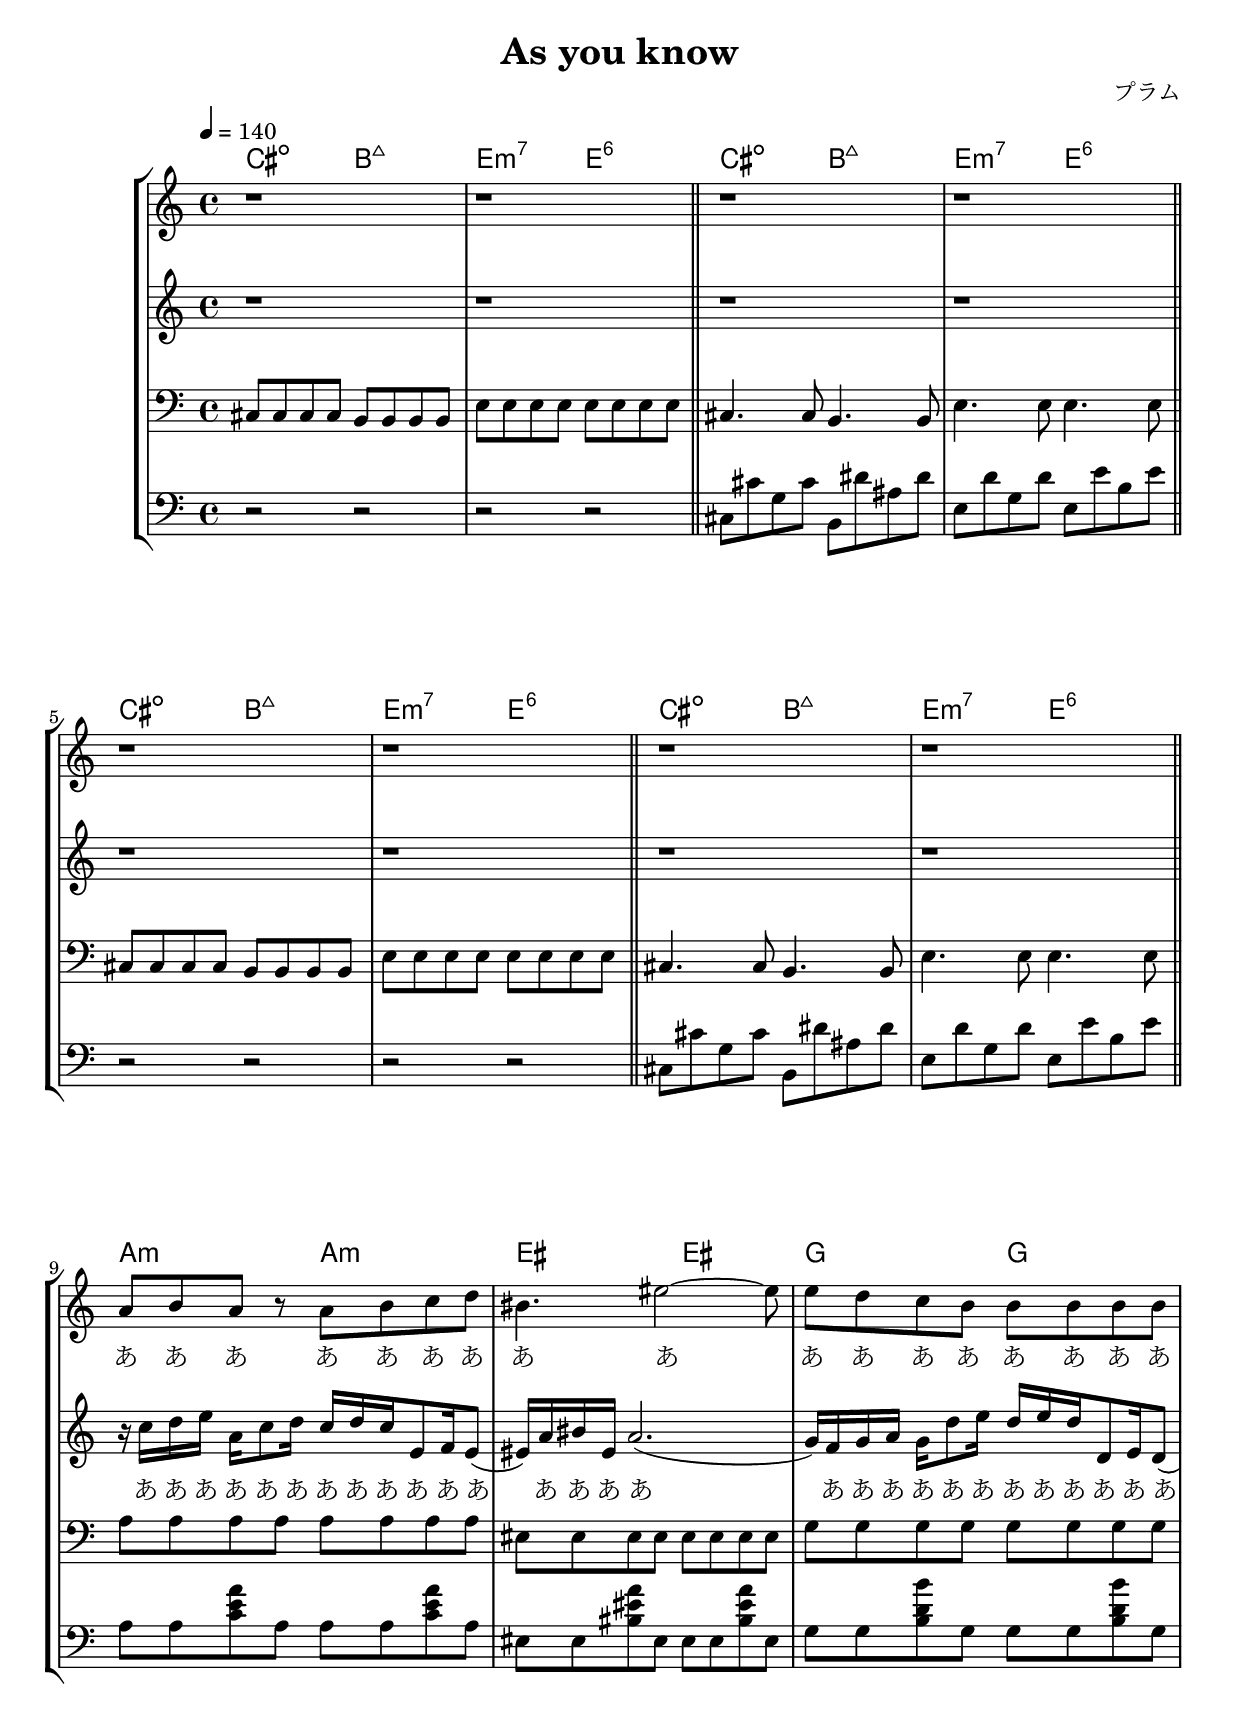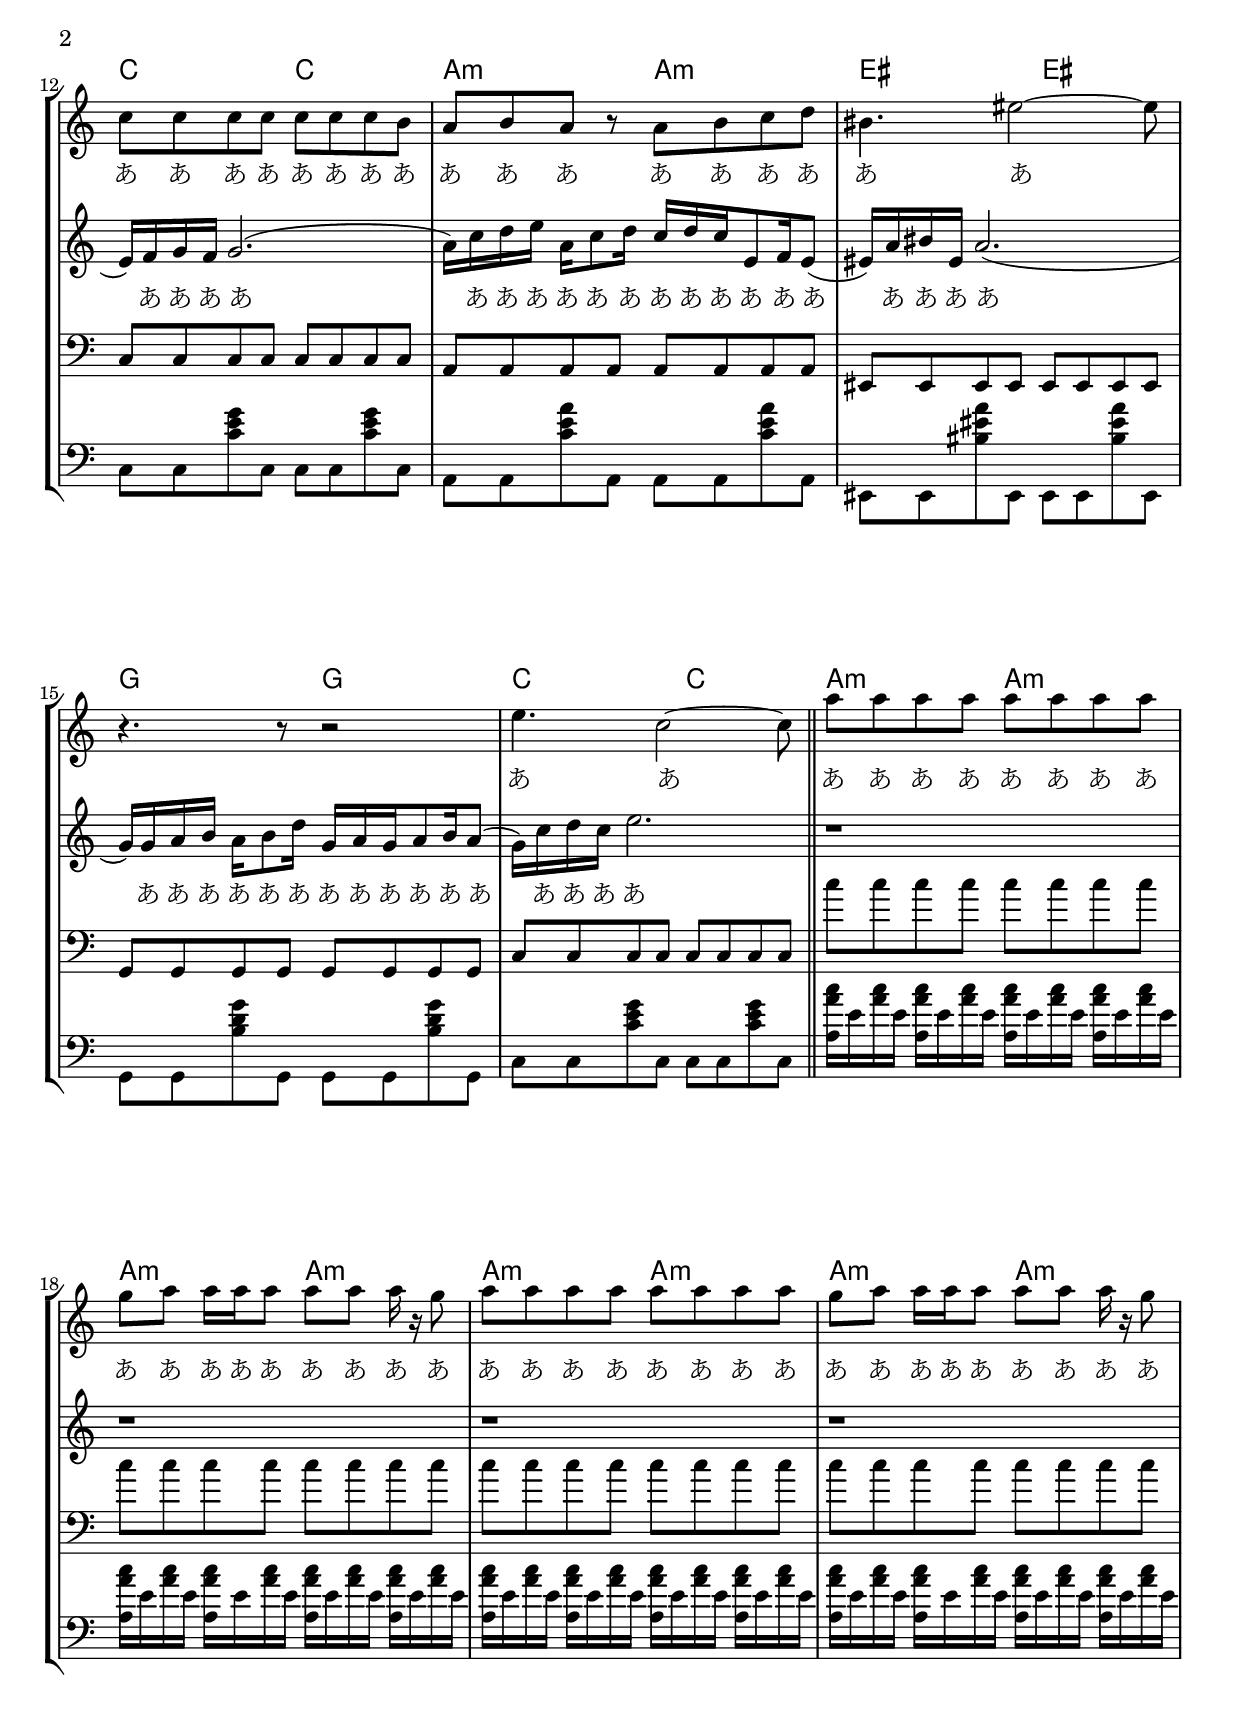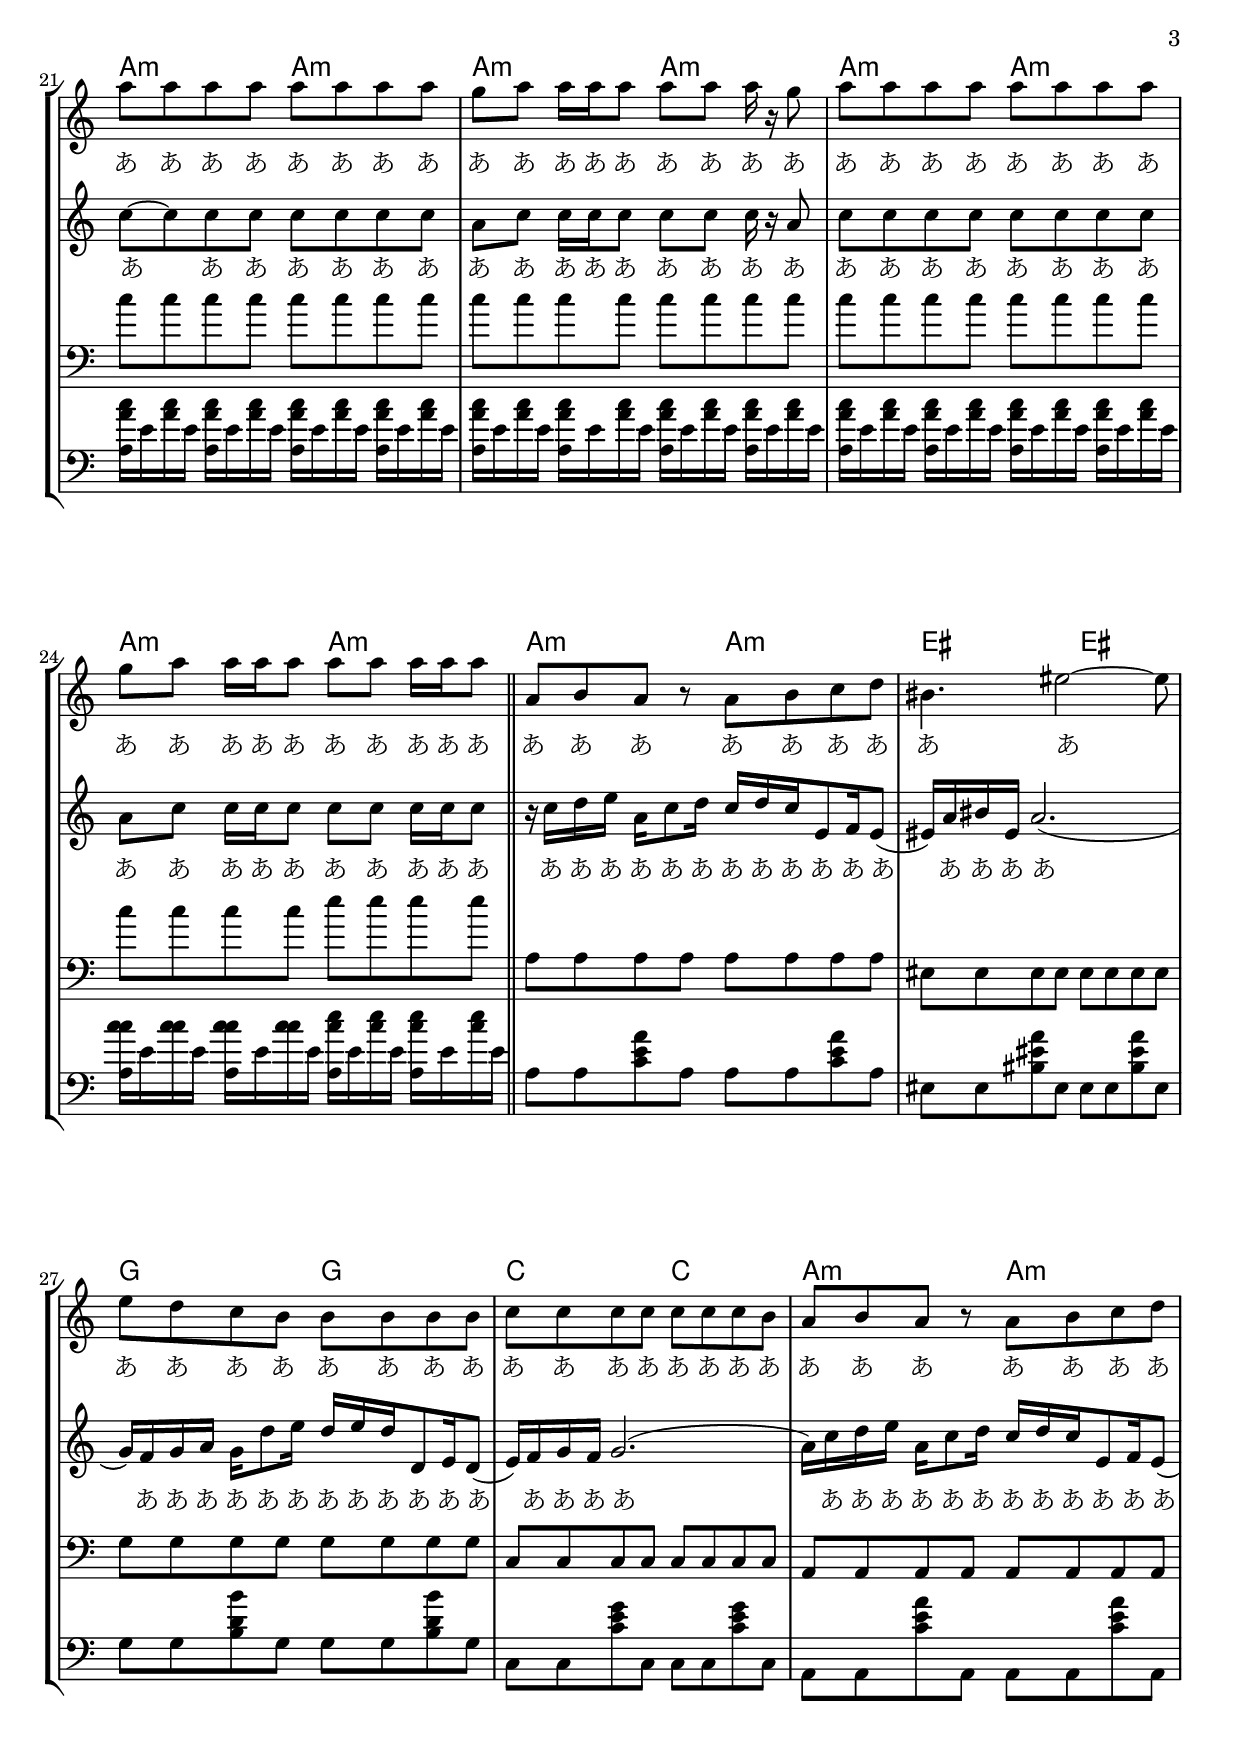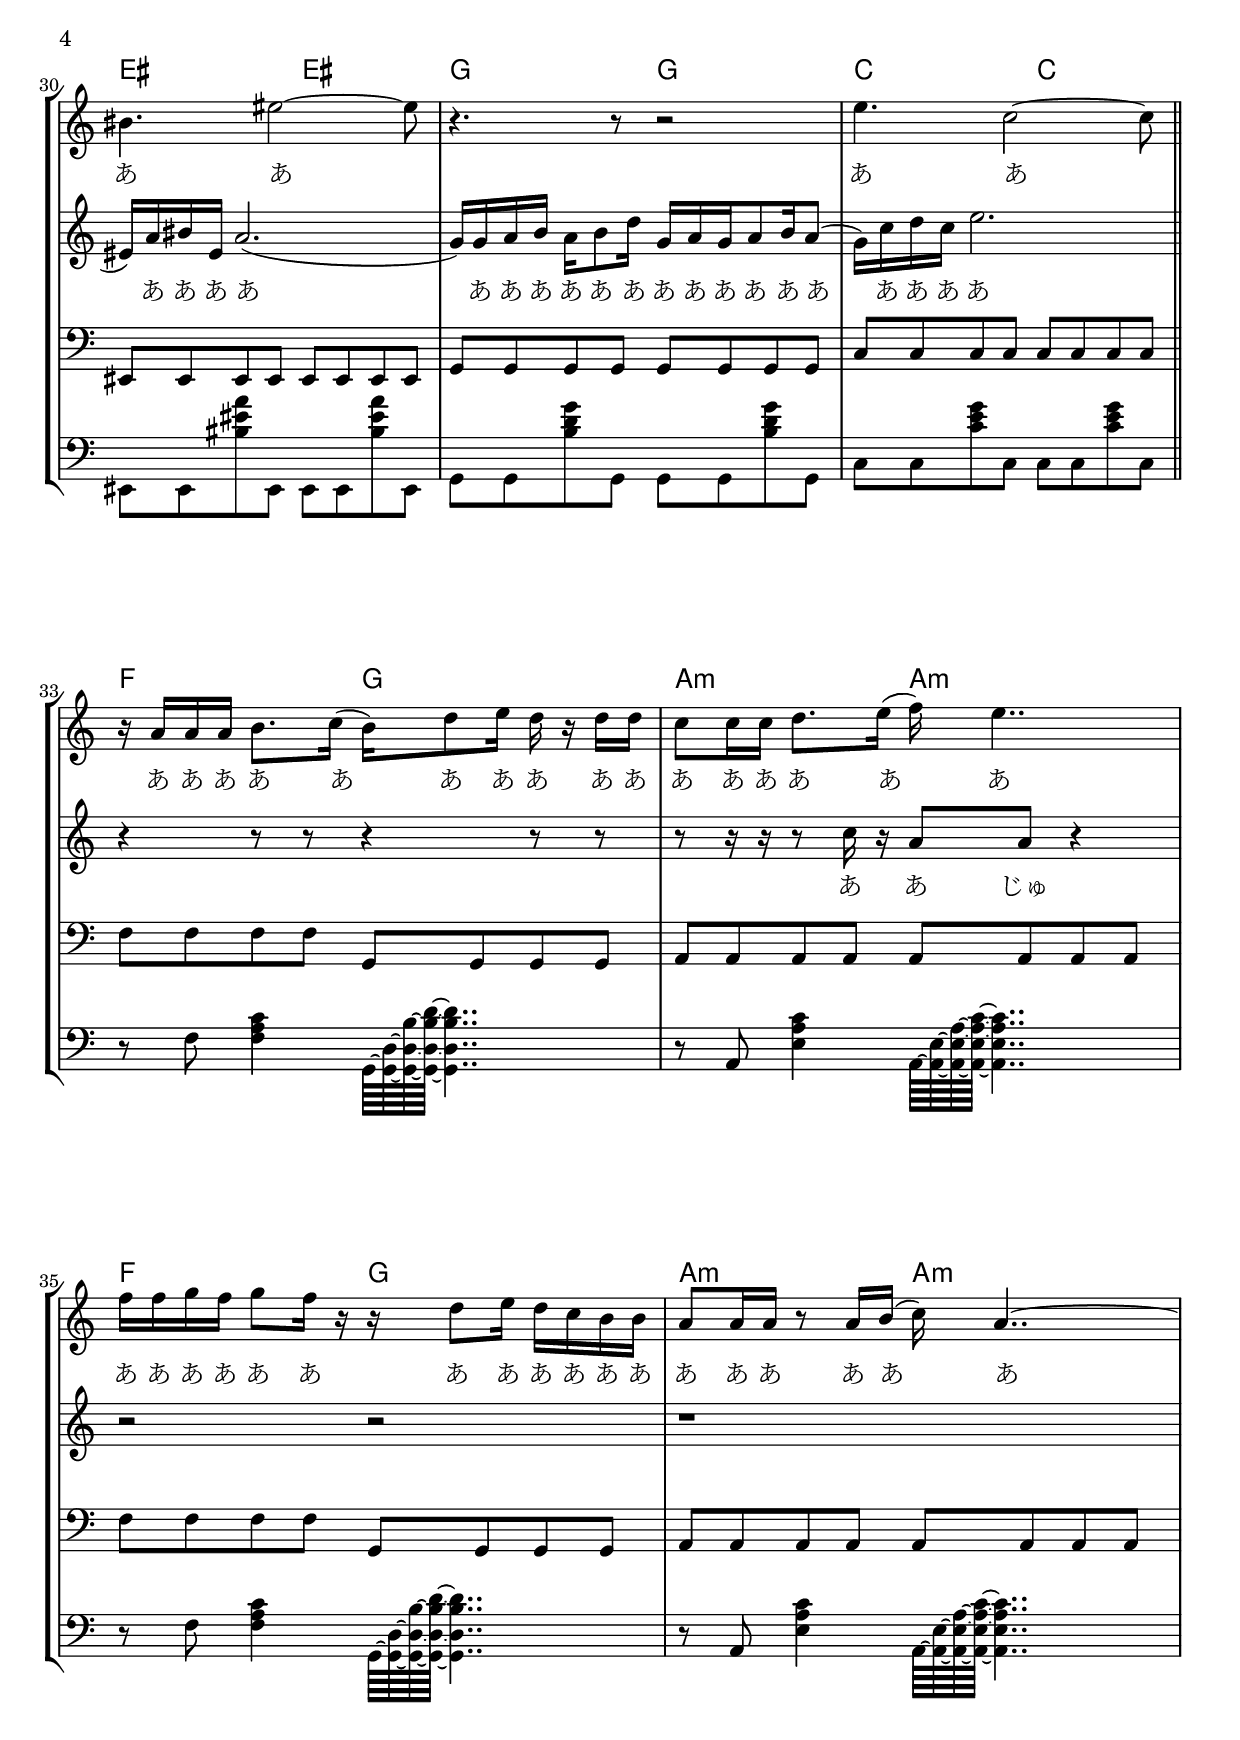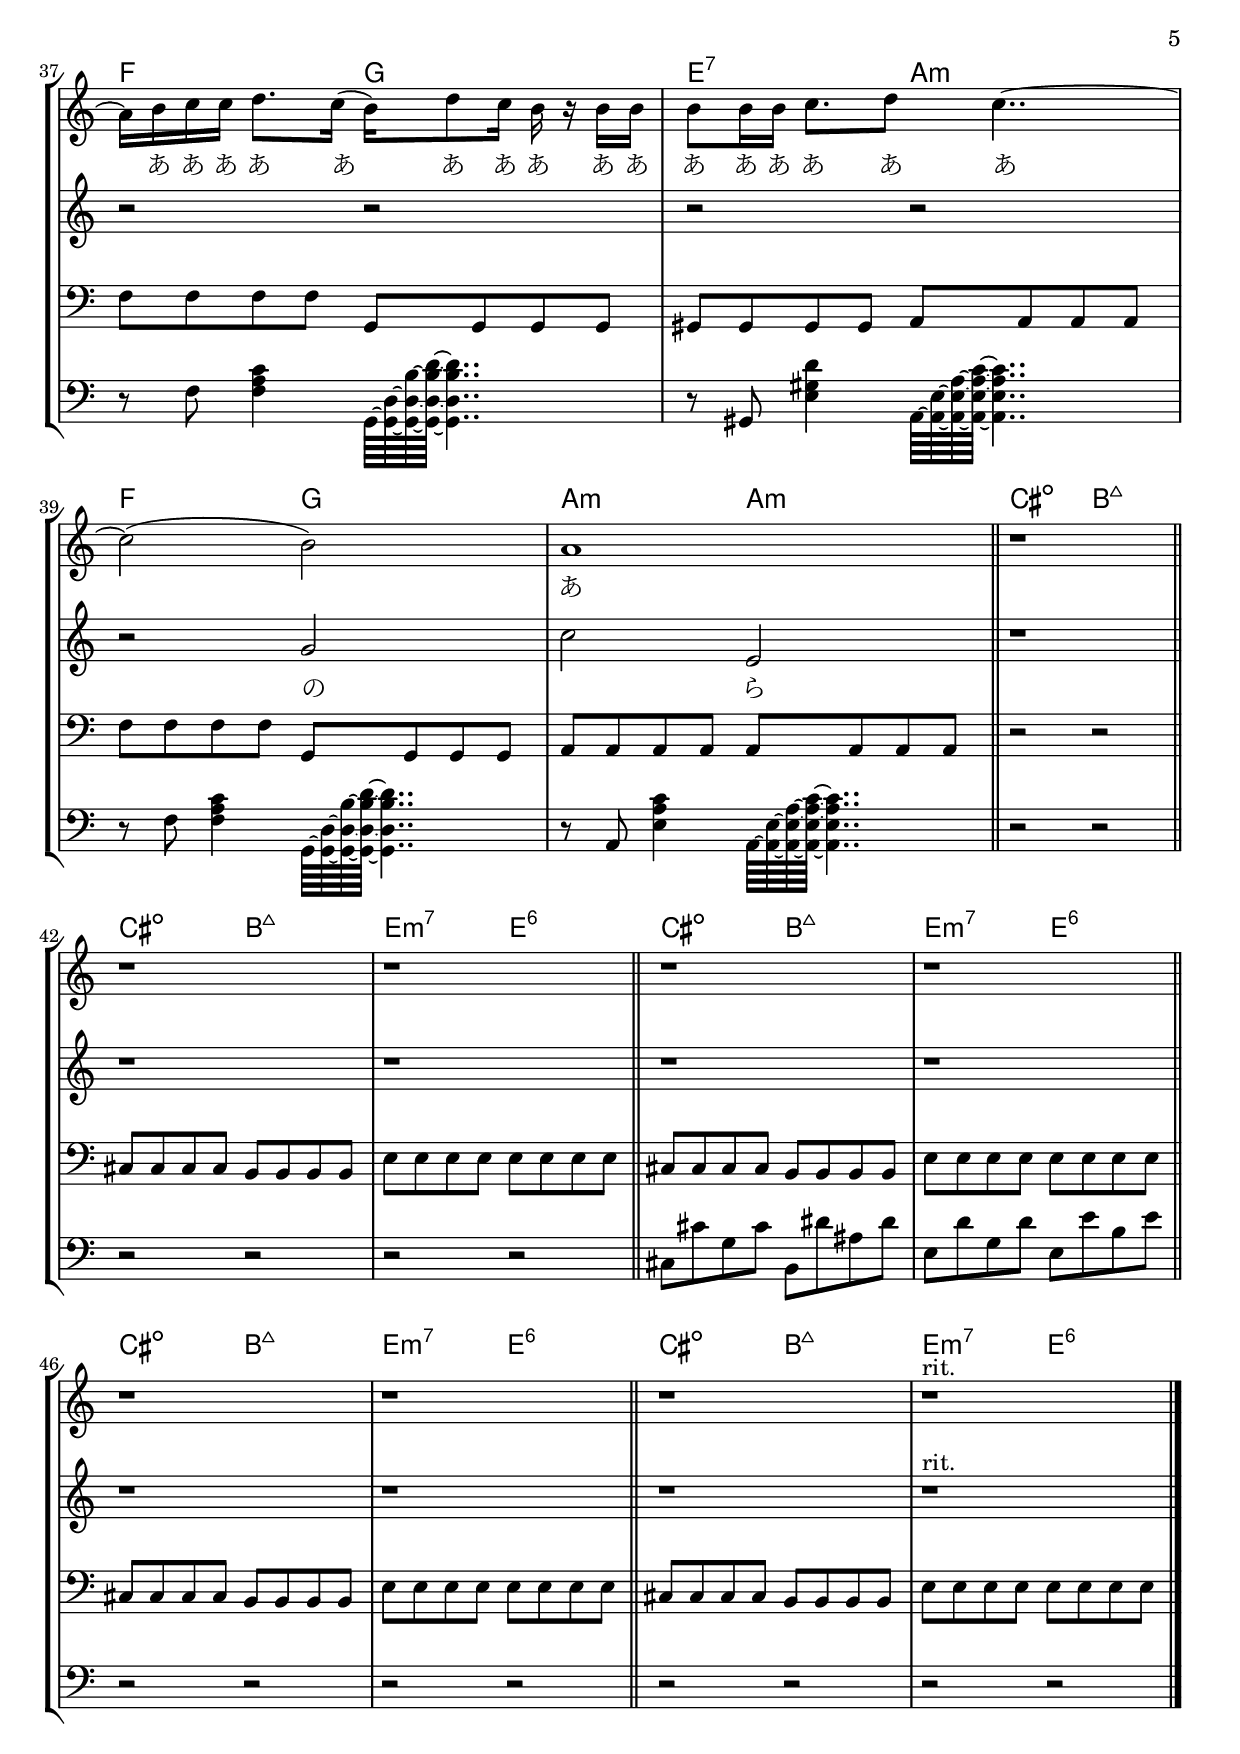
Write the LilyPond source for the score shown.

\version "2.12.1"

\header {
	title = \markup {"As you know"}
	composer = \markup \center-column {プラム}
}

harmony = \chordmode {
	cis2:dim b:maj7 e:m7 e:6 

	cis:dim b:maj7 e:m7 e:6 

	cis:dim b:maj7 e:m7 e:6 

	cis:dim b:maj7 e:m7 e:6 

	a:m a:m eis eis g g c c a:m a:m eis eis g g c c 

	a:m a:m a:m a:m a:m a:m a:m a:m a:m a:m a:m a:m a:m a:m a:m a:m 

	a:m a:m eis eis g g c c a:m a:m eis eis g g c c 

	f g a:m a:m f g a:m a:m f g e:7 a:m f g a:m a:m 

	cis:dim b:maj7 

	cis:dim b:maj7 e:m7 e:6 

	cis:dim b:maj7 e:m7 e:6 

	cis:dim b:maj7 e:m7 e:6 

	cis:dim b:maj7 e:m7 e:6 
}

melody = {
	\key c \major
	\tempo 4 = 140
	r1 | r1   
	r1 | r1   
	r1 | r1   
	r1 | r1   
	\set Staff.midiInstrument = #"Distorted Guitar"
	a'8  b'8  a'8  r8  a'8  b'8  c''8  d''8 
	bis'4.  eis''2~eis''8 
	e''8  d''8  c''8  b'8  b'8  b'8  b'8  b'8 
	c''8  c''8  c''8  c''8  c''8  c''8  c''8  b'8 
	a'8  b'8  a'8  r8  a'8  b'8  c''8  d''8 
	bis'4.  eis''2~eis''8 
	r4.  r8  r2 
	e''4.  c''2~c''8
	\set Staff.midiInstrument = #"Distorted Guitar"
	a''8  a''8  a''8  a''8  a''8  a''8  a''8  a''8 
	g''8  a''8  a''16  a''16  a''8  a''8  a''8  a''16  r16  g''8 
	a''8  a''8  a''8  a''8  a''8  a''8  a''8  a''8 
	g''8  a''8  a''16  a''16  a''8  a''8  a''8  a''16  r16  g''8 
	a''8  a''8  a''8  a''8  a''8  a''8  a''8  a''8 
	g''8  a''8  a''16  a''16  a''8  a''8  a''8  a''16  r16  g''8 
	a''8  a''8  a''8  a''8  a''8  a''8  a''8  a''8 
	g''8  a''8  a''16  a''16  a''8  a''8  a''8  a''16  a''16  a''8
	\set Staff.midiInstrument = #"Distorted Guitar"
	a'8  b'8  a'8  r8  a'8  b'8  c''8  d''8 
	bis'4.  eis''2~eis''8 
	e''8  d''8  c''8  b'8  b'8  b'8  b'8  b'8 
	c''8  c''8  c''8  c''8  c''8  c''8  c''8  b'8 
	a'8  b'8  a'8  r8  a'8  b'8  c''8  d''8 
	bis'4.  eis''2~eis''8 
	r4.  r8  r2 
	e''4.  c''2~c''8
	\set Staff.midiInstrument = #"Electric Grand"
	r16 a'16  a'16  a'16  b'8.  c''16  (b'16)  d''8  e''16  d''16  r16  d''16  d''16 
	c''8  c''16  c''16  d''8.  e''16  (f''16)  e''4.. 
	f''16  f''16  g''16  f''16  g''8  f''16  r16  r16  d''8  e''16  d''16  c''16  b'16  b'16 
	a'8  a'16  a'16  r8  a'16  b'16  (c''16)  a'4..~ 
	a'16  b'16  c''16  c''16  d''8.  c''16  (b'16)  d''8  c''16  b'16  r16  b'16  b'16 
	b'8  b'16  b'16  c''8.  d''8  c''4..~ 
	c''2  (b'2) 
	a'1
	r1   
	r1 | r1   
	r1 | r1   
	r1 | r1   
	r1 | r1^"rit." \bar "|."
}

words = \lyricmode {
	
	
	
	
	あ  あ  あ  あ  あ  あ  あ  あ  あ  あ  あ  あ  あ  あ  あ  あ  あ  あ  あ  あ  あ  あ  あ  あ  あ  あ  あ  あ  あ  あ  あ  あ  あ  あ  あ  あ  
	あ  あ  あ  あ  あ  あ  あ  あ  あ  あ  あ  あ  あ  あ  あ  あ  あ  あ  あ  あ  あ  あ  あ  あ  あ  あ  あ  あ  あ  あ  あ  あ  あ  あ  あ  あ  あ  あ  あ  あ  あ  あ  あ  あ  あ  あ  あ  あ  あ  あ  あ  あ  あ  あ  あ  あ  あ  あ  あ  あ  あ  あ  あ  あ  あ  あ  あ  あ  あ  
	あ  あ  あ  あ  あ  あ  あ  あ  あ  あ  あ  あ  あ  あ  あ  あ  あ  あ  あ  あ  あ  あ  あ  あ  あ  あ  あ  あ  あ  あ  あ  あ  あ  あ  あ  あ  
	あ  あ  あ  あ  あ  あ  あ  あ  あ  あ  あ  あ  あ  あ  あ  あ  あ  あ  あ  あ  あ  あ  あ  あ  あ  あ  あ  あ  あ  あ  あ  あ  あ  あ  あ  あ  あ  あ  あ  あ  あ  あ  あ  あ  あ  あ  あ  あ  あ  あ  あ  
	
	
	
	
	
}

secondmelody = {
	\key c \major
	\tempo 4 = 140
	r1 | r1   
	r1 | r1   
	r1 | r1   
	r1 | r1   
	\set Staff.midiInstrument = #"Electric Grand"
	r16 c''16  d''16  e''16  a'16  c''8  d''16  c''16  d''16  c''16  e'8  f'16  e'8 
	(eis'16)  a'16  bis'16  eis'16  a'2. 
	(g'16)  f'16  g'16  a'16  g'16  d''8  e''16  d''16  e''16  d''16  d'8  e'16  d'8 
	(e'16)  f'16  g'16  f'16  g'2. 
	(a'16)  c''16  d''16  e''16  a'16  c''8  d''16  c''16  d''16  c''16  e'8  f'16  e'8 
	(eis'16)  a'16  bis'16  eis'16  a'2. 
	(g'16)  g'16  a'16  b'16  a'16  b'8  d''16  g'16  a'16  g'16  a'8  b'16  a'8 
	(g'16)  c''16  d''16  c''16  e''2.
	\set Staff.midiInstrument = #"Percussive Organ"
	r1~ 
	r1 
	 r1~ 
	r1 
	 c''8  c''8  c''8  c''8  c''8  c''8  c''8  c''8 
	a'8  c''8  c''16  c''16  c''8  c''8  c''8  c''16  r16  a'8 
	c''8  c''8  c''8  c''8  c''8  c''8  c''8  c''8 
	a'8  c''8  c''16  c''16  c''8  c''8  c''8  c''16  c''16  c''8
	\set Staff.midiInstrument = #"Electric Grand"
	r16 c''16  d''16  e''16  a'16  c''8  d''16  c''16  d''16  c''16  e'8  f'16  e'8 
	(eis'16)  a'16  bis'16  eis'16  a'2. 
	(g'16)  f'16  g'16  a'16  g'16  d''8  e''16  d''16  e''16  d''16  d'8  e'16  d'8 
	(e'16)  f'16  g'16  f'16  g'2. 
	(a'16)  c''16  d''16  e''16  a'16  c''8  d''16  c''16  d''16  c''16  e'8  f'16  e'8 
	(eis'16)  a'16  bis'16  eis'16  a'2. 
	(g'16)  g'16  a'16  b'16  a'16  b'8  d''16  g'16  a'16  g'16  a'8  b'16  a'8 
	(g'16)  c''16  d''16  c''16  e''2.
	\set Staff.midiInstrument = #"fss0.35"
	r4  r8  r8  r4  r8  r8 
	r8  r16  r16  r8  c''16  r16  a'8  a'8  r4~ 
	r2  r2 
	r1 
	r2  r2 
	r2  r2 
	r2  g'2 
	c''2  e'2
	r1   
	r1 | r1   
	r1 | r1   
	r1 | r1   
	r1 | r1^"rit." \bar "|."
}

secondwords = \lyricmode {
	
	
	
	
	あ  あ  あ  あ  あ  あ  あ  あ  あ  あ  あ  あ  あ  あ  あ  あ  あ  あ  あ  あ  あ  あ  あ  あ  あ  あ  あ  あ  あ  あ  あ  あ  あ  あ  あ  あ  あ  あ  あ  あ  あ  あ  あ  あ  あ  あ  あ  あ  あ  あ  あ  あ  あ  あ  あ  あ  あ  あ  あ  あ  あ  あ  あ  あ  
	あ  あ  あ  あ  あ  あ  あ  あ  あ  あ  あ  あ  あ  あ  あ  あ  あ  あ  あ  あ  あ  あ  あ  あ  あ  あ  あ  あ  あ  あ  あ  あ  あ  あ  あ  
	あ  あ  あ  あ  あ  あ  あ  あ  あ  あ  あ  あ  あ  あ  あ  あ  あ  あ  あ  あ  あ  あ  あ  あ  あ  あ  あ  あ  あ  あ  あ  あ  あ  あ  あ  あ  あ  あ  あ  あ  あ  あ  あ  あ  あ  あ  あ  あ  あ  あ  あ  あ  あ  あ  あ  あ  あ  あ  あ  あ  あ  あ  あ  あ  
	あ  じゅ  の  ら  ら  ら  
	
	
	
	
	
}

tempochange = {
	\tempo 4 = 140
	r1 | r1 \bar "||"
	\tempo 4 = 140
	r1 | r1 \bar "||"
	\tempo 4 = 140
	r1 | r1 \bar "||"
	\tempo 4 = 140
	r1 | r1 \bar "||"
	\tempo 4 = 140
	r1 | r1 | r1 | r1 | r1 | r1 | r1 | r1 \bar "||"
	\tempo 4 = 140
	r1 | r1 | r1 | r1 | r1 | r1 | r1 | r1 \bar "||"
	\tempo 4 = 140
	r1 | r1 | r1 | r1 | r1 | r1 | r1 | r1 \bar "||"
	\tempo 4 = 140
	r1 | r1 | r1 | r1 | r1 | r1 | r1 | r1 \bar "||"
	\tempo 4 = 140
	r1 \bar "||"
	\tempo 4 = 140
	r1 | r1 \bar "||"
	\tempo 4 = 140
	r1 | r1 \bar "||"
	\tempo 4 = 140
	r1 | r1 \bar "||"
	\tempo 4 = 140
	r1 | \tempo 4 = 105 r2 \tempo 4 = 93 r2 \bar "|."
}

mainacc = {
	\clef bass
	\set Staff.midiInstrument = #"Acoustic Bass"
	\key c \major
	\tempo 4 = 140
	cis8 cis8 cis8 cis8
	b,8 b,8 b,8 b,8
	e8 e8 e8 e8
	e8 e8 e8 e8
	\bar "||"

	\set Staff.midiInstrument = #"Distorted Guitar"
	cis4.cis8
	b,4.b,8
	e4.e8
	e4.e8
	\bar "||"

	\set Staff.midiInstrument = #"Acoustic Bass"
	cis8 cis8 cis8 cis8
	b,8 b,8 b,8 b,8
	e8 e8 e8 e8
	e8 e8 e8 e8
	\bar "||"

	\set Staff.midiInstrument = #"Distorted Guitar"
	cis4.cis8
	b,4.b,8
	e4.e8
	e4.e8
	\bar "||"

	\set Staff.midiInstrument = #"Distorted Guitar"
	a8 a8 a8 a8
	a8 a8 a8 a8
	eis8 eis8 eis8 eis8
	eis8 eis8 eis8 eis8
	g8 g8 g8 g8
	g8 g8 g8 g8
	c8 c8 c8 c8
	c8 c8 c8 c8
	a,8 a,8 a,8 a,8
	a,8 a,8 a,8 a,8
	eis,8 eis,8 eis,8 eis,8
	eis,8 eis,8 eis,8 eis,8
	g,8 g,8 g,8 g,8
	g,8 g,8 g,8 g,8
	c8 c8 c8 c8
	c8 c8 c8 c8
	\bar "||"

	\set Staff.midiInstrument = #"Acoustic Bass"
	c''8 c''8 c''8 c''8
	c''8 c''8 c''8 c''8
	c''8 c''8 c''8 c''8
	c''8 c''8 c''8 c''8
	c''8 c''8 c''8 c''8
	c''8 c''8 c''8 c''8
	c''8 c''8 c''8 c''8
	c''8 c''8 c''8 c''8
	c''8 c''8 c''8 c''8
	c''8 c''8 c''8 c''8
	c''8 c''8 c''8 c''8
	c''8 c''8 c''8 c''8
	c''8 c''8 c''8 c''8
	c''8 c''8 c''8 c''8
	c''8 c''8 c''8 c''8
	e''8 e''8 e''8 e''8
	\bar "||"

	\set Staff.midiInstrument = #"Distorted Guitar"
	a8 a8 a8 a8
	a8 a8 a8 a8
	eis8 eis8 eis8 eis8
	eis8 eis8 eis8 eis8
	g8 g8 g8 g8
	g8 g8 g8 g8
	c8 c8 c8 c8
	c8 c8 c8 c8
	a,8 a,8 a,8 a,8
	a,8 a,8 a,8 a,8
	eis,8 eis,8 eis,8 eis,8
	eis,8 eis,8 eis,8 eis,8
	g,8 g,8 g,8 g,8
	g,8 g,8 g,8 g,8
	c8 c8 c8 c8
	c8 c8 c8 c8
	\bar "||"

	\set Staff.midiInstrument = #"Acoustic Bass"
	f8 f8 f8 f8
	g,8 g,8 g,8 g,8
	a,8 a,8 a,8 a,8
	a,8 a,8 a,8 a,8
	f8 f8 f8 f8
	g,8 g,8 g,8 g,8
	a,8 a,8 a,8 a,8
	a,8 a,8 a,8 a,8
	f8 f8 f8 f8
	g,8 g,8 g,8 g,8
	gis,8 gis,8 gis,8 gis,8
	a,8 a,8 a,8 a,8
	f8 f8 f8 f8
	g,8 g,8 g,8 g,8
	a,8 a,8 a,8 a,8
	a,8 a,8 a,8 a,8
	\bar "||"

	\set Staff.midiInstrument = #"Acoustic grand"
	r2
	r2
	\bar "||"

	\set Staff.midiInstrument = #"Acoustic Bass"
	cis8 cis8 cis8 cis8
	b,8 b,8 b,8 b,8
	e8 e8 e8 e8
	e8 e8 e8 e8
	\bar "||"

	\set Staff.midiInstrument = #"Distorted Guitar"
	cis8 cis8 cis8 cis8
	b,8 b,8 b,8 b,8
	e8 e8 e8 e8
	e8 e8 e8 e8
	\bar "||"

	\set Staff.midiInstrument = #"Acoustic Bass"
	cis8 cis8 cis8 cis8
	b,8 b,8 b,8 b,8
	e8 e8 e8 e8
	e8 e8 e8 e8
	\bar "||"

	\set Staff.midiInstrument = #"Acoustic Bass"
	cis8 cis8 cis8 cis8
	b,8 b,8 b,8 b,8
	e8 e8 e8 e8
	e8 e8 e8 e8
	\bar "|."
}

subacc = {
	\clef bass
	\set Staff.midiInstrument = #"Acoustic grand"
	\key c \major
	\tempo 4 = 140
	r2
	r2
	r2
	r2
	\bar "||"

	\set Staff.midiInstrument = #"Guitar harmonics"
	cis8 cis' g cis'
	b,8 dis' ais dis'
	e8 d' g d'
	e8 e' b e'
	\bar "||"

	\set Staff.midiInstrument = #"Acoustic grand"
	r2
	r2
	r2
	r2
	\bar "||"

	\set Staff.midiInstrument = #"Guitar harmonics"
	cis8 cis' g cis'
	b,8 dis' ais dis'
	e8 d' g d'
	e8 e' b e'
	\bar "||"

	\set Staff.midiInstrument = #"Electric Grand"
	a8 a8 <c' e' a'>8 a8
	a8 a8 <c' e' a'>8 a8
	eis8 eis8 <bis eis' a'>8 eis8
	eis8 eis8 <bis eis' a'>8 eis8
	g8 g8 <b d' b'>8 g8
	g8 g8 <b d' b'>8 g8
	c8 c8 <c' e' g'>8 c8
	c8 c8 <c' e' g'>8 c8
	a,8 a,8 <c' e' a'>8 a,8
	a,8 a,8 <c' e' a'>8 a,8
	eis,8 eis,8 <bis eis' a'>8 eis,8
	eis,8 eis,8 <bis eis' a'>8 eis,8
	g,8 g,8 <b d' g'>8 g,8
	g,8 g,8 <b d' g'>8 g,8
	c8 c8 <c' e' g'>8 c8
	c8 c8 <c' e' g'>8 c8
	\bar "||"

	\set Staff.midiInstrument = #"Electric Grand"
	<a a' c''>16 e'16 <a' c''>16 e'16   <a a' c''>16 e'16 <a' c''>16 e'16
	<a a' c''>16 e'16 <a' c''>16 e'16   <a a' c''>16 e'16 <a' c''>16 e'16
	<a a' c''>16 e'16 <a' c''>16 e'16   <a a' c''>16 e'16 <a' c''>16 e'16
	<a a' c''>16 e'16 <a' c''>16 e'16   <a a' c''>16 e'16 <a' c''>16 e'16
	<a a' c''>16 e'16 <a' c''>16 e'16   <a a' c''>16 e'16 <a' c''>16 e'16
	<a a' c''>16 e'16 <a' c''>16 e'16   <a a' c''>16 e'16 <a' c''>16 e'16
	<a a' c''>16 e'16 <a' c''>16 e'16   <a a' c''>16 e'16 <a' c''>16 e'16
	<a a' c''>16 e'16 <a' c''>16 e'16   <a a' c''>16 e'16 <a' c''>16 e'16
	<a a' c''>16 e'16 <a' c''>16 e'16   <a a' c''>16 e'16 <a' c''>16 e'16
	<a a' c''>16 e'16 <a' c''>16 e'16   <a a' c''>16 e'16 <a' c''>16 e'16
	<a a' c''>16 e'16 <a' c''>16 e'16   <a a' c''>16 e'16 <a' c''>16 e'16
	<a a' c''>16 e'16 <a' c''>16 e'16   <a a' c''>16 e'16 <a' c''>16 e'16
	<a a' c''>16 e'16 <a' c''>16 e'16   <a a' c''>16 e'16 <a' c''>16 e'16
	<a a' c''>16 e'16 <a' c''>16 e'16   <a a' c''>16 e'16 <a' c''>16 e'16
	<a c'' c''>16 e'16 <c'' c''>16 e'16   <a c'' c''>16 e'16 <c'' c''>16 e'16
	<a c'' e''>16 e'16 <c'' e''>16 e'16   <a c'' e''>16 e'16 <c'' e''>16 e'16
	\bar "||"

	\set Staff.midiInstrument = #"Electric Grand"
	a8 a8 <c' e' a'>8 a8
	a8 a8 <c' e' a'>8 a8
	eis8 eis8 <bis eis' a'>8 eis8
	eis8 eis8 <bis eis' a'>8 eis8
	g8 g8 <b d' b'>8 g8
	g8 g8 <b d' b'>8 g8
	c8 c8 <c' e' g'>8 c8
	c8 c8 <c' e' g'>8 c8
	a,8 a,8 <c' e' a'>8 a,8
	a,8 a,8 <c' e' a'>8 a,8
	eis,8 eis,8 <bis eis' a'>8 eis,8
	eis,8 eis,8 <bis eis' a'>8 eis,8
	g,8 g,8 <b d' g'>8 g,8
	g,8 g,8 <b d' g'>8 g,8
	c8 c8 <c' e' g'>8 c8
	c8 c8 <c' e' g'>8 c8
	\bar "||"

	\set Staff.midiInstrument = #"Electric Grand"
	r8 f8 <f a c'>4
	g,64~ <g,~ d~> <g,~ d~ b~> <g, d b d'>~ <g, d b d'>4..
	r8 a,8 <e a c'>4
	a,64~ <a,~ e~> <a,~ e~ a~> <a, e a c'>~ <a, e a c'>4..
	r8 f8 <f a c'>4
	g,64~ <g,~ d~> <g,~ d~ b~> <g, d b d'>~ <g, d b d'>4..
	r8 a,8 <e a c'>4
	a,64~ <a,~ e~> <a,~ e~ a~> <a, e a c'>~ <a, e a c'>4..
	r8 f8 <f a c'>4
	g,64~ <g,~ d~> <g,~ d~ b~> <g, d b d'>~ <g, d b d'>4..
	r8 gis,8 <e gis d'>4
	a,64~ <a,~ e~> <a,~ e~ a~> <a, e a c'>~ <a, e a c'>4..
	r8 f8 <f a c'>4
	g,64~ <g,~ d~> <g,~ d~ b~> <g, d b d'>~ <g, d b d'>4..
	r8 a,8 <e a c'>4
	a,64~ <a,~ e~> <a,~ e~ a~> <a, e a c'>~ <a, e a c'>4..
	\bar "||"

	\set Staff.midiInstrument = #"Acoustic grand"
	r2
	r2
	\bar "||"

	\set Staff.midiInstrument = #"Acoustic grand"
	r2
	r2
	r2
	r2
	\bar "||"

	\set Staff.midiInstrument = #"Guitar harmonics"
	cis8 cis' g cis'
	b,8 dis' ais dis'
	e8 d' g d'
	e8 e' b e'
	\bar "||"

	\set Staff.midiInstrument = #"Acoustic grand"
	r2
	r2
	r2
	r2
	\bar "||"

	\set Staff.midiInstrument = #"Acoustic grand"
	r2
	r2
	r2
	r2
	\bar "|."
}

percA = {
	\drummode {
	r8 cymr16 cymr16 cymr8 cymr16 cymr16 cymr8 cymr16 cymr16 cymr8 cymr8  |cymr8 cymr16 cymr16 cymr8 cymr16 cymr16 cymr8 cymr16 cymr16 cymr8 cymr8  \bar "||"
	r2 hho2  |r2 hho2  \bar "||"
	r8 cymr16 cymr16 cymr8 cymr16 cymr16 cymr8 cymr16 cymr16 cymr8 cymr8  |cymr8 cymr16 cymr16 cymr8 cymr16 cymr16 cymr8 cymr16 cymr16 cymr8 cymr8  \bar "||"
	r8 hho8 hho8 hho8 hho8 hho8 hho8 hho8  |hho8 hho8 hho2.  \bar "||"
	r8 cymr16 cymr16 cymr8 cymr16 cymr16 cymr8 cymr16 cymr16 cymr8 cymr8  |cymr8 cymr16 cymr16 cymr8 cymr16 cymr16 cymr8 cymr16 cymr16 cymr8 cymr8  |cymr8 cymr16 cymr16 cymr8 cymr16 cymr16 cymr8 cymr16 cymr16 cymr8 cymr16 cymr16  |cymr8 cymr16 cymr16 cymr8 cymr16 cymr16 cymr8 cymr16 cymr16 cymr8 cymr8  |r8 cymr16 cymr16 cymr8 cymr16 cymr16 cymr8 cymr16 cymr16 cymr8 cymr8  |cymr8 cymr16 cymr16 cymr8 cymr16 cymr16 cymr8 cymr16 cymr16 cymr8 cymr8  |cymr8 cymr16 cymr16 cymr8 cymr16 cymr16 cymr8 cymr16 cymr16 cymr8 cymr16 cymr16  |cymr8 cymr16 cymr16 cymr8 cymr16 cymr16 cymr8 cymr16 cymr16 cymr8 cymr8  \bar "||"
	hh8 hh8 hh8 hh8 hh8 hh8 hh8 hh8  |hh8 hh8 hh8 hh8 hh4 hh8 hh8  |hh8 hh8 hh8 hh8 hh8 hh8 hh8 hh8  |hh8 hh8 hh8 hh2 r8  |hh8 hh8 hh8 hh8 hh8 hh8 hh8 hh8  |hh8 hh8 hh8 hh8 hh4 hh8 hh8  |hh8 hh8 hh8 hh8 hh8 hh8 hh8 hh8  |r8 hh2. r8  \bar "||"
	cymc1  |r1  |r1  |r1  |cymc1  |r1  |r1  |r1  \bar "||"
	hh8 hh8 hh8 hh8 hh8 hh8 hh8 hh8  |hh8 hh8 hh8 hh8 hh4 hh8 hh8  |hh8 hh8 hh8 hh8 hh8 hh8 hh8 hh8  |hh8 hh8 hh8 hh2 r8  |hh8 hh8 hh8 hh8 hh8 hh8 hh8 hh8  |hh8 hh8 hh8 hh8 hh4 hh8 hh8  |hh8 hh8 hh8 hh8 hh8 hh8 hh8 hh8  |r8 hh2. r8  \bar "||"
	cymr8 cymr16 cymr16 cymr8 cymr16 cymr16 cymr8 cymr16 cymr16 cymr8 cymr8  \bar "||"
	r8 cymr16 cymr16 cymr8 cymr16 cymr16 cymr8 cymr16 cymr16 cymr8 cymr8  |cymr8 cymr16 cymr16 cymr8 cymr16 cymr16 cymr8 cymr16 cymr16 cymr8 cymr8  \bar "||"
	r2 hho2  |r2 hho2  \bar "||"
	r8 cymr16 cymr16 cymr8 cymr16 cymr16 cymr8 cymr16 cymr16 cymr8 cymr8  |cymr8 cymr16 cymr16 cymr8 cymr16 cymr16 cymr8 cymr16 cymr16 cymr8 cymr8  \bar "||"
	r1 |r1 \bar "|."
	}
}

percB = {
	\drummode {
	r4 sn2 sn4  |r4 sn2 sn8 sn16 sn16  \bar "||"
	r8 hh16 hh16 hh8 hh16 hh8. hh16 hh16 hh8 hh16 hh16  |hh8 hh16 hh16 hh8 hh16 hh8 hh4. r16  \bar "||"
	r4 sn2 sn4  |r4 sn2 sn8 sn16 sn16  \bar "||"
	r8 sn4 sn4 sn4 sn8  |r8 sn8. sn16 sn8 sn16 sn16 sn16 sn8. sn8  \bar "||"
	r4 sn2 sn4  |r4 sn8 sn4. sn4  |r4 sn2 sn4  |r4 sn8 sn4. sn4  |r4 sn2 sn4  |r4 sn8 sn4. sn4  |r4 sn2 sn4  |r4 sn2 sn8 sn16 sn16  \bar "||"
	r4 sn8. sn8 sn8. sn8. sn16  |r4 sn8. sn8 sn8. sn4  |r4 sn8. sn8 sn8. sn8. sn16  |r8 sn8 sn4 sn8 sn16 sn8 sn8 sn16  |r4 sn8. sn8 sn8. sn8. sn16  |r4 sn8. sn8 sn8. sn4  |r4 sn8. sn8 sn8. sn8. sn16  |r4 sn2 sn4  \bar "||"
	r8 hho8 hho8 hho8 hho8 hho8 hho8 hho8  |hho8 hho8 hho8 hho8 hho8 hho8 hho8 hho8  |hho8 hho8 hho8 hho8 hho8 hho8 hho8 hho8  |hho8 hho8 hho8 hho8 hho8 hho4.  |r8 hho8 hho8 hho8 hho8 hho8 hho8 hho8  |hho8 hho8 hho8 hho8 hho8 hho8 hho8 hho8  |hho8 hho8 hho8 hho8 hho8 hho8 hho8 hho8  |hho8 hho8 hho8 hho8 hho8 hho4.  \bar "||"
	r4 sn8. sn8 sn8. sn8. sn16  |r4 sn8. sn8 sn8. sn4  |r4 sn8. sn8 sn8. sn8. sn16  |r8 sn8 sn4 sn8 sn16 sn8 sn8 sn16  |r4 sn8. sn8 sn8. sn8. sn16  |r4 sn8. sn8 sn8. sn4  |r4 sn8. sn8 sn8. sn8. sn16  |r4 sn2 sn4  \bar "||"
	r4 sn2 sn8 sn16 sn16  \bar "||"
	r4 sn2 sn4  |r4 sn2 sn8 sn16 sn16  \bar "||"
	r8 hh16 hh16 hh8 hh16 hh8. hh16 hh16 hh8 hh16 hh16  |hh8 hh16 hh16 hh8 hh16 hh8 hh4. r16  \bar "||"
	r4 sn2 sn4  |r4 sn2 sn8 sn16 sn16  \bar "||"
	r1 |r1 \bar "|."
	}
}

percC = {
	\drummode {
	bd8. bd16 bd8. bd16 bd8. bd16 bd8. bd16  |bd8. bd16 bd8. bd16 bd8. bd16 bd8. bd16  \bar "||"
	r4 sn2 sn4  |r4 sn4. sn16 sn8 sn16 sn16 sn16  \bar "||"
	bd8. bd16 bd8. bd16 bd8. bd16 bd8. bd16  |bd8. bd16 bd8. bd16 bd8. bd16 bd8. bd16  \bar "||"
	bd4 bd4 bd8. bd8 bd8.  |bd8 bd8 bd8. bd8. bd8 bd8 bd8  \bar "||"
	bd8. bd16 bd8. bd16 bd8. bd16 bd8. bd16  |bd8. bd16 bd8. bd16 bd8. bd16 bd4  |bd8. bd16 bd8. bd16 bd8. bd16 bd8. bd16  |bd8. bd16 bd8. bd16 bd8. bd16 bd4  |bd8. bd16 bd8. bd16 bd8. bd16 bd8. bd16  |bd8. bd16 bd8. bd16 bd8. bd16 bd4  |bd8. bd16 bd8. bd16 bd8. bd16 bd8. bd16  |bd8. bd16 bd8. bd16 bd8. bd16 bd8. bd16  \bar "||"
	bd8 bd4 bd2 bd8  |bd8 bd2 bd4.  |bd8 bd4 bd2 bd8  |bd4 r16 bd8. bd2  |bd8 bd4 bd2 bd8  |bd8 bd2 bd4.  |bd8 bd4 bd2 bd8  |bd8 bd4. bd4. bd8  \bar "||"
	r1  |r1  |r1  |r2. hh4  |r1  |r1  |r1  |r2. hh4  \bar "||"
	bd8 bd4 bd2 bd8  |bd8 bd2 bd4.  |bd8 bd4 bd2 bd8  |bd4 r16 bd8. bd2  |bd8 bd4 bd2 bd8  |bd8 bd2 bd4.  |bd8 bd4 bd2 bd8  |bd8 bd4. bd4. bd8  \bar "||"
	bd8. bd16 bd8. bd16 bd8. bd16 bd8. bd16  \bar "||"
	bd8. bd16 bd8. bd16 bd8. bd16 bd8. bd16  |bd8. bd16 bd8. bd16 bd8. bd16 bd8. bd16  \bar "||"
	r4 sn2 sn4  |r4 sn4. sn16 sn8 sn16 sn16 sn16  \bar "||"
	bd8. bd16 bd8. bd16 bd8. bd16 bd8. bd16  |bd8. bd16 bd8. bd16 bd8. bd16 bd8. bd16  \bar "||"
	r1 |r1 \bar "|."
	}
}

percD = {
	\drummode {
	r1  |r4. tommh2 r8  \bar "||"
	bd8 bd4 bd4 r16 bd8. bd8  |bd4. bd8. bd4. r16  \bar "||"
	r1  |r4. tommh2 r8  \bar "||"
	cymc1  |r1  \bar "||"
	r1  |r2 r16 tommh4. r16  |r1  |r2 r16 tommh4. r16  |r1  |r2 r16 tommh4. r16  |r1  |r4. tommh2 r8  \bar "||"
	r1  |r2 r8 hho4.  |r1  |r4. r16 hho2 r16  |r1  |r2 r8 hho4.  |r1  |r4. r16 hho2 r16  \bar "||"
	r8 sn4 sn4 sn4 sn8  |r8 sn4 sn4 sn4 sn8  |r8 sn4 sn4 sn4 sn8  |r8 sn4 sn4 sn8. sn16 sn16 sn16  |r8 sn4 sn4 sn4 sn8  |r8 sn4 sn4 sn4 sn8  |r8 sn4 sn4 sn4 sn8  |r8 sn4 sn4 sn8. sn16 sn16 sn16  \bar "||"
	r1  |r2 r8 hho4.  |r1  |r4. r16 hho2 r16  |r1  |r2 r8 hho4.  |r1  |r4. r16 hho2 r16  \bar "||"
	r4. tommh2 r8  \bar "||"
	r1  |r4. tommh2 r8  \bar "||"
	bd8 bd4 bd4 r16 bd8. bd8  |bd4. bd8. bd4. r16  \bar "||"
	r1  |r4. tommh2 r8  \bar "||"
	r1 |r1 \bar "|."
	}
}

percE = {
	\drummode {
	r1  |r2 r16 toml4. r16  \bar "||"
	cymc1  |r2. cymc4  \bar "||"
	r1  |r2 r16 toml4. r16  \bar "||"
	r1 |r1 \bar "||"
	r1  |r2. r8 toml8  |r1  |r2. r8 toml8  |r1  |r2. r8 toml8  |r1  |r2 r16 toml4. r16  \bar "||"
	r1 |r1 |r1 |r1 |r1 |r1 |r1 |cymc1  \bar "||"
	bd4 bd16 bd8. bd8. bd8 bd8.  |bd4 bd16 bd8. bd16 bd8 bd8 bd8.  |bd4 bd16 bd8. bd8. bd8 bd8.  |bd4 bd16 bd8. bd16 bd8. bd4  |bd4 bd16 bd8. bd8. bd8 bd8.  |bd4 bd16 bd8. bd16 bd8 bd8 bd8.  |bd4 bd16 bd8. bd8. bd8 bd8.  |bd4 bd16 bd8. bd16 bd8. bd4  \bar "||"
	r1 |r1 |r1 |r1 |r1 |r1 |r1 |cymc1  \bar "||"
	r2 r16 toml4. r16  \bar "||"
	r1  |r2 r16 toml4. r16  \bar "||"
	cymc1  |r2. cymc4  \bar "||"
	r1  |r2 r16 toml4. r16  \bar "||"
	r1 |r1 \bar "|."
	}
}

percF = {
	\drummode {
	cymc1  |r1 \bar "||"
	r1 | r1 \bar "||"
	cymc1  |r1 \bar "||"
	r1 |r2. r8 tomfh8  \bar "||"
	cymc1  |r1 |r1 |r1 |cymc1  |r1 |r1 |r1 \bar "||"
	r1 |r1 |r1 |r1 |r1 |r1 |r1 |r4 r16 tommh16 tommh4. tommh4  \bar "||"
	r1 | r1 | r1 | r1 | r1 | r1 | r1 | r1 \bar "||"
	r1 |r1 |r1 |r1 |r1 |r1 |r1 |r4 r16 tommh16 tommh4. tommh4  \bar "||"
	cymc1  \bar "||"
	cymc1  |r1 \bar "||"
	r1 | r1 \bar "||"
	cymc1  |r1 \bar "||"
	r1 | r1 \bar "|."
	}
}

percG = {
	\drummode {
	r1 | r1 \bar "||"
	r1 | r1 \bar "||"
	r1 | r1 \bar "||"
	r1 |r2. tomml16 tomml8.  \bar "||"
	r1 | r1 | r1 | r1 | r1 | r1 | r1 | r1 \bar "||"
	r1 |r1 |r1 |r1 |r1 |r1 |r1 |r4. r16 tomml4. tomml8.  \bar "||"
	r1 | r1 | r1 | r1 | r1 | r1 | r1 | r1 \bar "||"
	r1 |r1 |r1 |r1 |r1 |r1 |r1 |r4. r16 tomml4. tomml8.  \bar "||"
	r1 \bar "||"
	r1 | r1 \bar "||"
	r1 | r1 \bar "||"
	r1 | r1 \bar "||"
	r1 | r1 \bar "|."
	}
}

percH = {
	\drummode {
	r1 | r1 \bar "||"
	r1 | r1 \bar "||"
	r1 | r1 \bar "||"
	r1 | r1 \bar "||"
	r1 | r1 | r1 | r1 | r1 | r1 | r1 | r1 \bar "||"
	r1 |r1 |r1 |r1 |r1 |r1 |r1 |r2 r16 toml8 toml4 r16  \bar "||"
	r1 | r1 | r1 | r1 | r1 | r1 | r1 | r1 \bar "||"
	r1 |r1 |r1 |r1 |r1 |r1 |r1 |r2 r16 toml8 toml4 r16  \bar "||"
	r1 \bar "||"
	r1 | r1 \bar "||"
	r1 | r1 \bar "||"
	r1 | r1 \bar "||"
	r1 | r1 \bar "|."
	}
}

percI = {
	\drummode {
	r1 | r1 \bar "||"
	r1 | r1 \bar "||"
	r1 | r1 \bar "||"
	r1 | r1 \bar "||"
	r1 | r1 | r1 | r1 | r1 | r1 | r1 | r1 \bar "||"
	r1 |r1 |r1 |r1 |r1 |r1 |r1 |r2 r8 tomfh4 tomfh8  \bar "||"
	r1 | r1 | r1 | r1 | r1 | r1 | r1 | r1 \bar "||"
	r1 |r1 |r1 |r1 |r1 |r1 |r1 |r2 r8 tomfh4 tomfh8  \bar "||"
	r1 \bar "||"
	r1 | r1 \bar "||"
	r1 | r1 \bar "||"
	r1 | r1 \bar "||"
	r1 | r1 \bar "|."
	}
}

\score {
	<<
		\new StaffGroup <<
			\new ChordNames {\harmony}
			\new Voice = "melody" {\melody}
			\new Lyrics \lyricsto "melody" \words
			\new Voice = "secondmelody" {\secondmelody}
			\new Lyrics \lyricsto "secondmelody" \secondwords
			\new Staff = "mainacc" {\mainacc}
			\new Staff = "subacc" {\subacc}
		>>
	>>
	\layout { }
}
